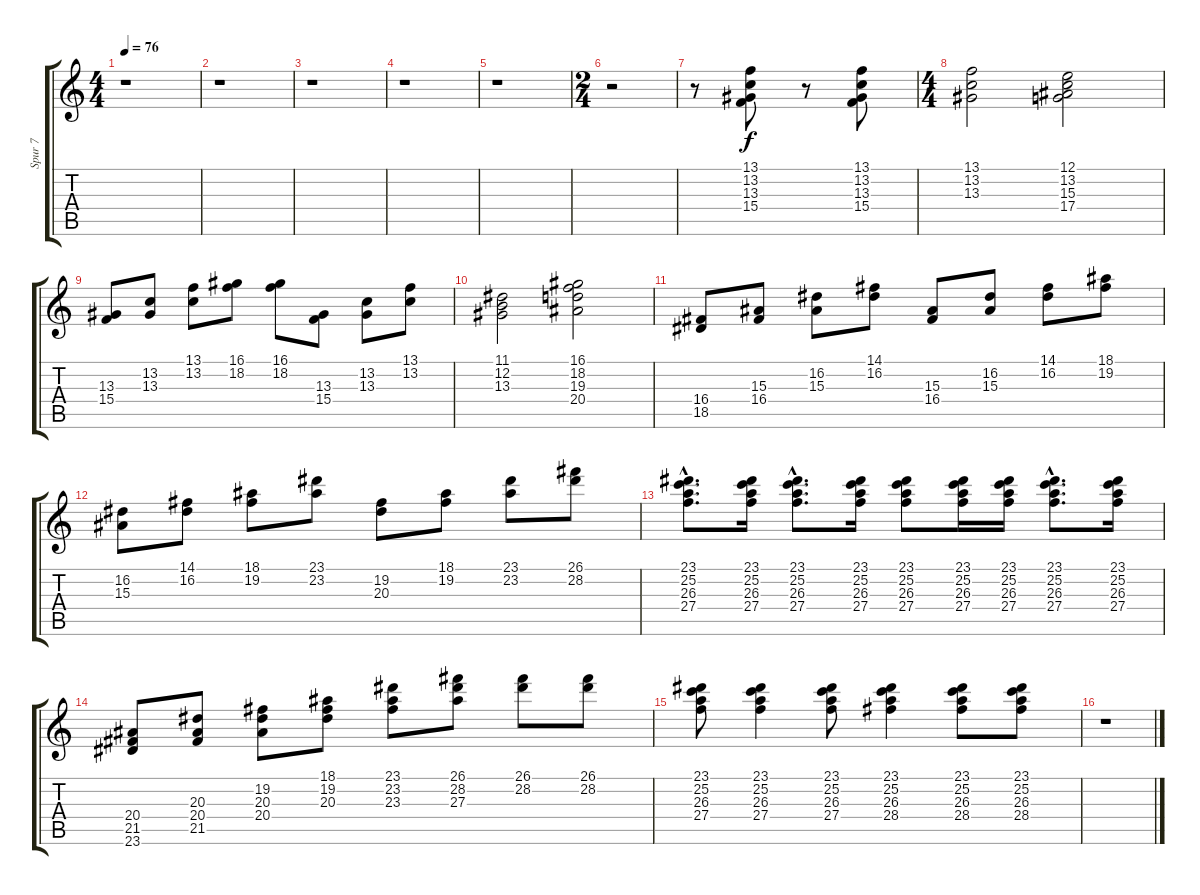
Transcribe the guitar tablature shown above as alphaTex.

\track ("Spur 7" "Spur 7") {instrument percussiveorgan}
\staff {score tabs}
\tuning (E4 B3 G3 D3 A2 E2) {hide}
\ts (4 4)
\tempo 76
\clef g2
\ks c
r.1{dy f} |
r.1 |
r.1 |
r.1 |
r.1 |
\ts (2 4)
r.2 |
r.8 (13.1 13.2 13.3 15.4).8 r.8 (13.1 13.2 13.3 15.4).8 |
\ts (4 4)
(13.1 13.2 13.3).2 (12.1 13.2 15.3 17.4).2 |
(13.3 15.4).8 (13.2 13.3).8 (13.1 13.2).8 (16.1 18.2).8 (16.1 18.2).8 (13.3 15.4).8 (13.2 13.3).8 (13.1 13.2).8 |
(11.1 12.2 13.3).2 (16.1 18.2 19.3 20.4).2{volume 9} |
(16.4 18.5).8{volume 11} (15.3 16.4).8 (16.2 15.3).8 (14.1 16.2).8 (15.3 16.4).8 (16.2 15.3).8 (14.1 16.2).8 (18.1 19.2).8 |
(16.2 15.3).8 (14.1 16.2).8 (18.1 19.2).8 (23.1 23.2).8 (19.2 20.3).8 (18.1 19.2).8 (23.1 23.2).8 (26.1 28.2).8 |
(23.1{hac} 25.2{hac} 26.3{hac} 27.4{hac}).8{d} (23.1 25.2 26.3 27.4).16 (23.1{hac} 25.2{hac} 26.3{hac} 27.4{hac}).8{d} (23.1 25.2 26.3 27.4).16 (23.1 25.2 26.3 27.4).8 (23.1 25.2 26.3 27.4).16 (23.1 25.2 26.3 27.4).16 (23.1{hac} 25.2{hac} 26.3{hac} 27.4{hac}).8{d} (23.1 25.2 26.3 27.4).16 |
(20.4 21.5 23.6).8 (20.3 20.4 21.5).8 (19.2 20.3 20.4).8 (18.1 19.2 20.3).8 (23.1 23.2 23.3).8 (26.1 28.2 27.3).8 (26.1 28.2).8 (26.1 28.2).8 |
(23.1 25.2 26.3 27.4).8 (23.1 25.2 26.3 27.4).4 (23.1 25.2 26.3 27.4).8 (23.1 25.2 26.3 28.4).4 (23.1 25.2 26.3 28.4).8{volume 12} (23.1 25.2 26.3 28.4).8{volume 12} |
r.1
